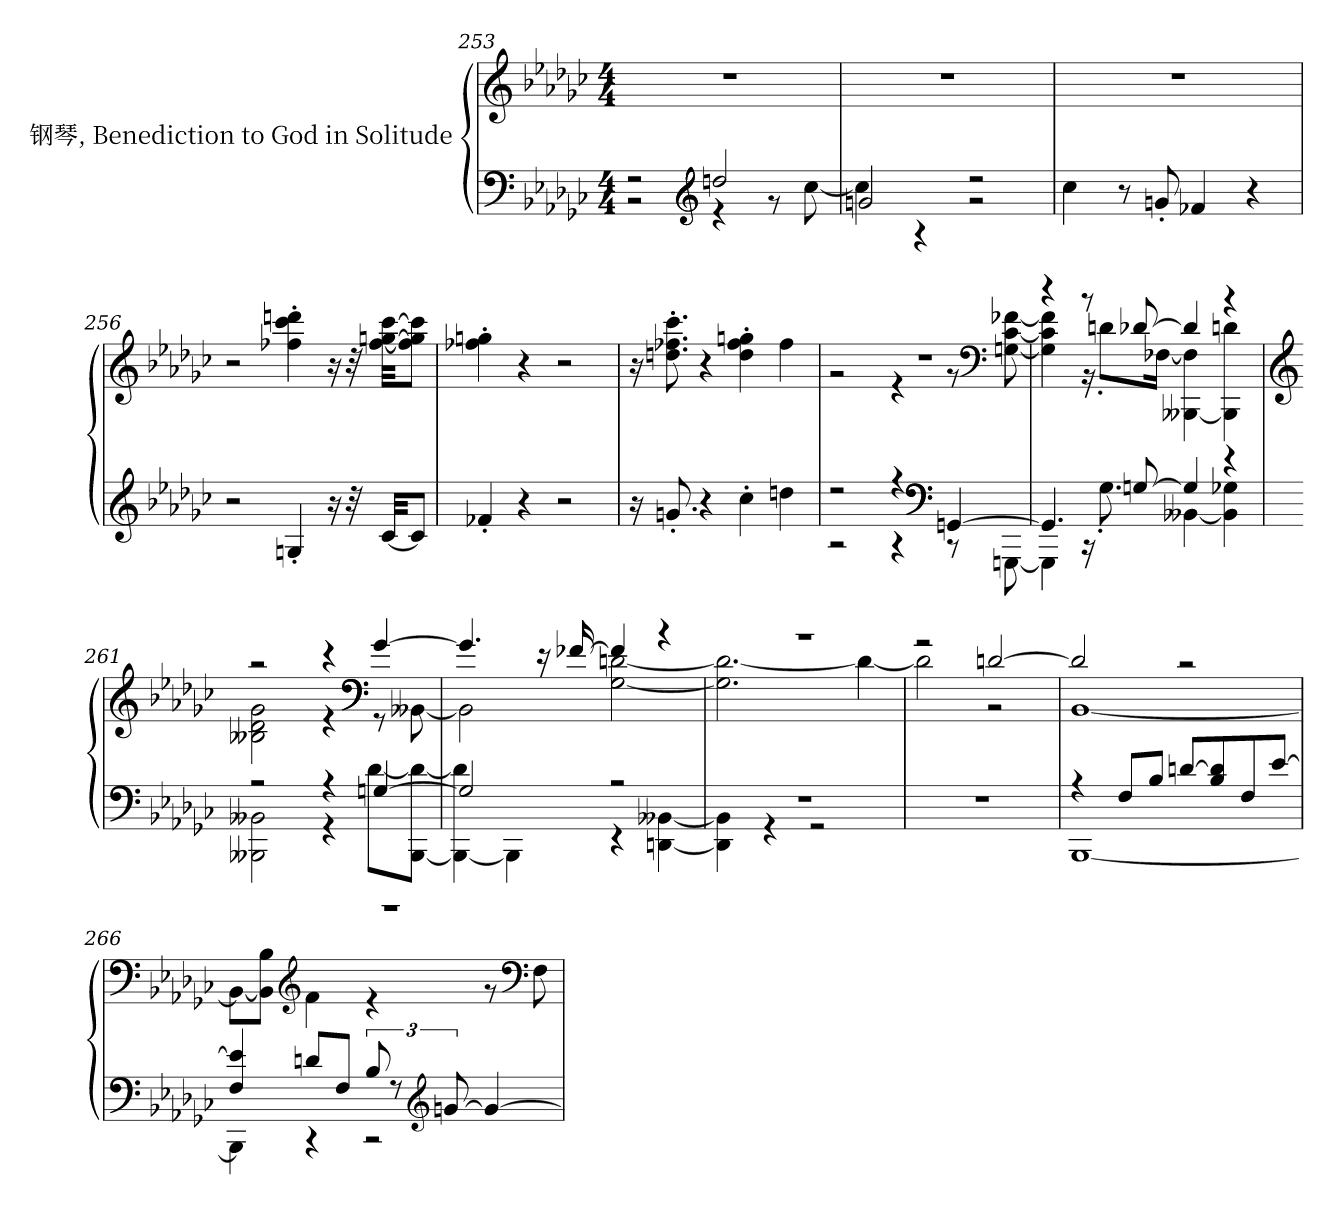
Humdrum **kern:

**kern	**kern
*part1	*part1
*staff2	*staff1
*I"钢琴, Benediction to God in Solitude	*
*clefF4	*clefG2
*k[b-e-a-d-g-c-]	*k[b-e-a-d-g-c-]
*M4/4	*M4/4
=253	=253
*^	*
2r	2r	1r
*clefG2	*	*
2ddn/	4r	.
.	8r	.
.	[8cc-\	.
=254	=254	=254
2gn/	4cc-\]	1r
.	4r	.
2r	2r	.
*v	*v	*
!!LO:LB:g=z
=255	=255
4cc-\	1r
8r	.
8gn'/	.
4f-X/	.
4r	.
=256	=256
2r	2r
4Gn'/	4ff-X\' 4ccc-\' 4dddn\'
16r	16r
32r	32r
[32c-/KKL	[32ff-\ [32ggn\ [32ccc-\KKL
8c-/J]	8ff-\] 8gg\] 8ccc-\]J
=257	=257
4f-X'/	4ff-X\' 4ggn\'
4r	4r
2r	2r
=258	=258
16r	16r
8.gn'/	8.ddn\' 8.ff-X\' 8.ccc-\'
4r	4r
4cc-'\	4dd\' 4ff-\' 4ggn\'
4ddn\	4ff-\
=259	=259
*^	*^
2r	2r	1r	2r
4r	4r	.	4r
*clefF4	*	*	*
[4GGn/	8r	.	8r
*	*	*clefF4	*
.	[8GGGn\	.	[8Gn\ [8c-\ [8f-X\
!!LO:LB:g=z	!!
=260	=260	=260	=260
4.GG/]	4GGG\]	4r	4G\] 4c-\] 4f-\]
.	16r	8r	16r
.	8.G-'\	.	8dn'\L
[8Gn/	.	[8d-X/	.
.	.	.	[16F-X\Jk
4G/]	[4BB--X\	4d-/]	[4BBB--X\ 4F-\]
4r	4BB--\] 4G-X\	4r	4BBB--\] 4dn\
=261	=261	=261	=261
*	*	*clefG2	*
2r	2BBB--X\ 2BB--X\	2r	2B--X\ 2d-\ 2g-\
4r	4r	4r	4r
*	*	*clefF4	*
[4Gn/	[8d-\L	[4g-/	8r
.	[8BBB--\ 8d-\_J	.	[8BB--X\
=262	=262	=262	=262
2G/]	4BBB--\_ 4d-\]	4.g-/]	2BB--\]
.	4BBB--\]	.	.
.	.	16r	.
.	.	[16f-X/	.
2r	4r	4f-/]	[2G-\ [2dn\
.	[4DDn\ [4BB--X\	4r	.
=263	=263	=263	=263
1r	4DD\] 4BB--\]	1r	2.G-\] 2.d\_
.	4r	.	.
.	2r	.	.
.	.	.	4d\_
*v	*v	*	*
!!LO:PB:g=z	!!
=264	=264	=264
1r	2r	2d\]
.	[2dn/	2r
=265	=265	=265
*^	*	*
4r	[1BBB-	2d/]	[1BB-
8F/L	.	.	.
8B-/J	.	.	.
[8dn/L	.	2r	.
8B-/ 8d/]	.	.	.
8F/	.	.	.
[8e-/J	.	.	.
=266	=266	=266	=266
4F/ 4e-/]	4BBB-\]	1r	8BB-\L_
.	.	.	8BB-\] 8B-\J
*	*	*clefG2	*
8dn/L	4r	.	4f\
8F/J	.	.	.
12B-/	2r	.	4r
12r	.	.	.
*clefG2	*	*	*
[12gn/	.	.	.
4g/_	.	.	8r
*	*	*clefF4	*
.	.	.	8F\
*v	*v	*	*
*	*v	*v
=	=
*-	*-
